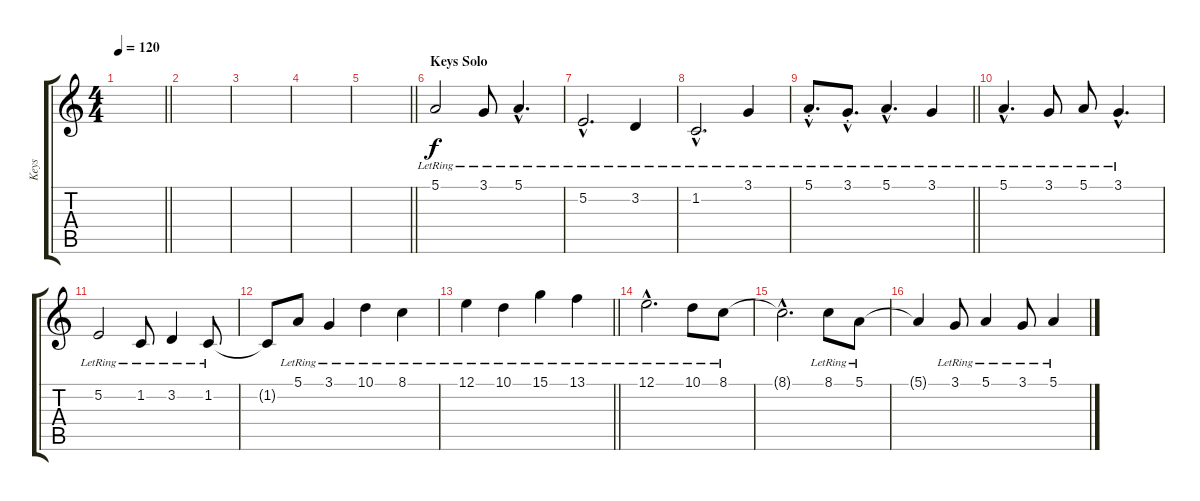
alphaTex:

\track ("Keys" "Keys") {instrument pad1newage}
\staff {score tabs}
\tuning (E4 B3 G3 D3 A2 E2) {hide}
\ts (4 4)
\tempo 120
\clef g2
\barLineRight lightlight
\ks c
|
|
|
|
\barLineRight lightlight
|
\section ("" "Keys Solo")
5.1{lr}.2{volume 16 instrument pad1newage} 3.1{lr}.8 5.1{hac lr}.4{d} |
5.2{hac lr}.2{d} 3.2{lr}.4 |
1.2{hac lr}.2{d} 3.1{lr}.4 |
\barLineRight lightlight
5.1{hac st lr}.8{d} 3.1{hac st lr}.8{d} 5.1{hac lr}.4{d} 3.1{lr}.4 |
5.1{hac lr}.4{d} 3.1{lr}.8 5.1{lr}.8 3.1{hac lr}.4{d} |
5.2{lr}.2 1.2{lr}.8 3.2{lr}.4 1.2{lr}.8 |
1.2{t}.8 5.1{lr}.8 3.1{lr}.4 10.1{lr}.4 8.1{lr}.4 |
\barLineRight lightlight
12.1{lr}.4 10.1{lr}.4 15.1{lr}.4 13.1{lr}.4 |
\section ("" "")
12.1{hac lr}.2{d} 10.1{lr}.8 8.1{lr}.8 |
8.1{hac t}.2{d} 8.1{lr}.8 5.1{lr}.8 |
5.1{t}.4 3.1{lr}.8 5.1{lr}.4 3.1{lr}.8 5.1{lr}.4
